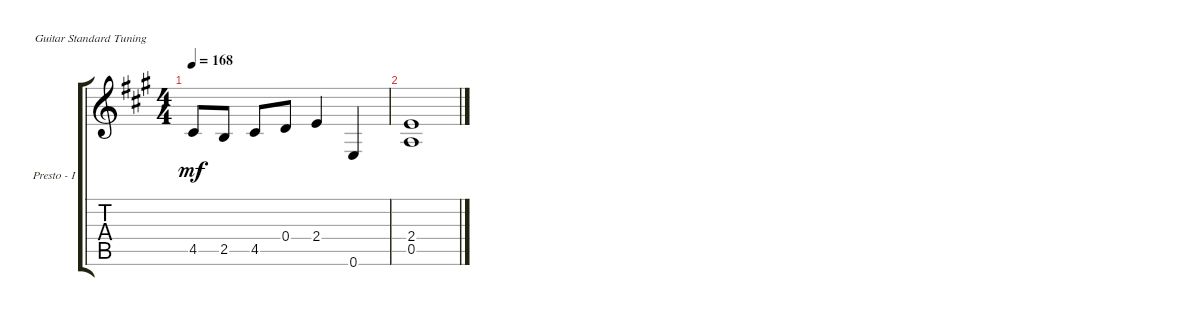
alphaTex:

\bracketExtendMode groupsimilarinstruments
\firstSystemTrackNameOrientation horizontal
\otherSystemsTrackNameOrientation horizontal
\track ("Presto - Italian Concerto" "Presto - I") {instrument acousticguitarnylon}
\staff {score tabs}
\tuning (E4 B3 G3 D3 A2 E2)
\ts (4 4)
\tempo 168
\clef g2
\ks a
4.5.8{dy mf} 2.5.8 4.5.8 0.4.8 2.4.4 0.6.4 |
(2.4 0.5).1
